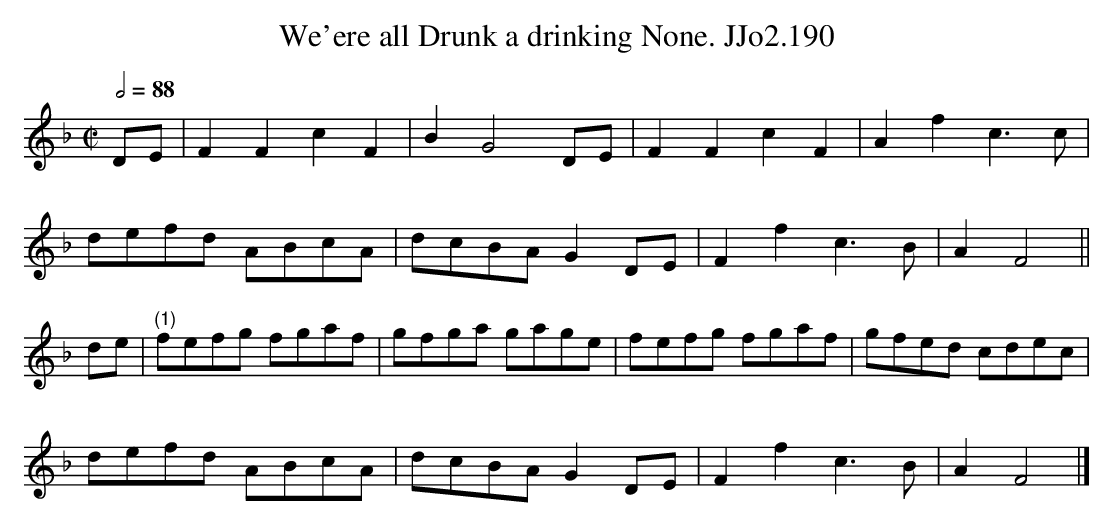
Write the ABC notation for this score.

X:1
T:We'ere all Drunk a drinking None. JJo2.190
M:C|
L:1/8
Q:1/2=88
K:F
DE|F2F2c2F2|B2G4DE|F2F2c2F2|A2f2c3c|
defd ABcA|dcBAG2DE|F2f2c3B|A2F4||
de|"(1)"fefg fgaf|gfga gage|fefg fgaf|gfed cdec|
defd ABcA|dcBAG2DE|F2f2c3B|A2F4|]
